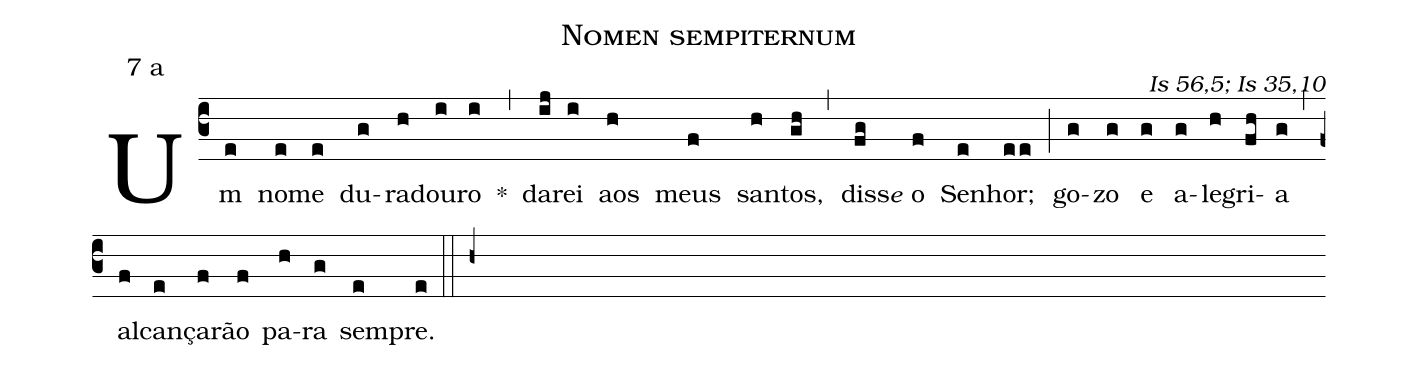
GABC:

name: Nomen sempiternum;
mode: 7;
mode-differentia: a;
commentary: Is 56,5; Is 35,10;
%%
(c3)

Um(e) no(e)me(e) du(g)ra(h)dou(i)ro(i) *(,) da(ij)rei(i) aos(h) meus(f) san(h)tos,(gh) (,) dis(fg)s<e>e</e> o(f) Se(e)nhor;(ee) (;) go(g)zo(g) e(g) a(g)le(h)gri(fh)a(g) (,) al(f)can(e)ça(f)rão(f) pa(h)ra(g) sem(e)pre.(e)

(::)

(h+)
